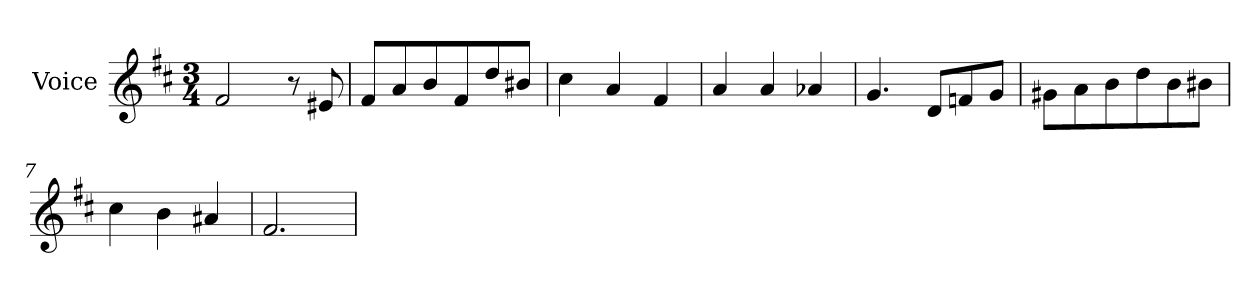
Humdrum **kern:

**kern
*part1
*staff1
*I"Voice
*I'Voice
*clefG2
*k[f#c#]
*M3/4
=1
2f#/
8r
8e#X/
=2
8f#/L
8a/
8b/
8f#/
8dd/
8b#X/J
=3
4cc#\
4a/
4f#/
=4
4a/
4a/
4a-X/
=5
4.g/
8d/L
8fn/
8g/J
=6
8g#X\L
8a\
8b\
8dd\
8b\
8b#X\J
=7
4cc#\
4b\
4a#X/
=8
2.f#/
=
*-
